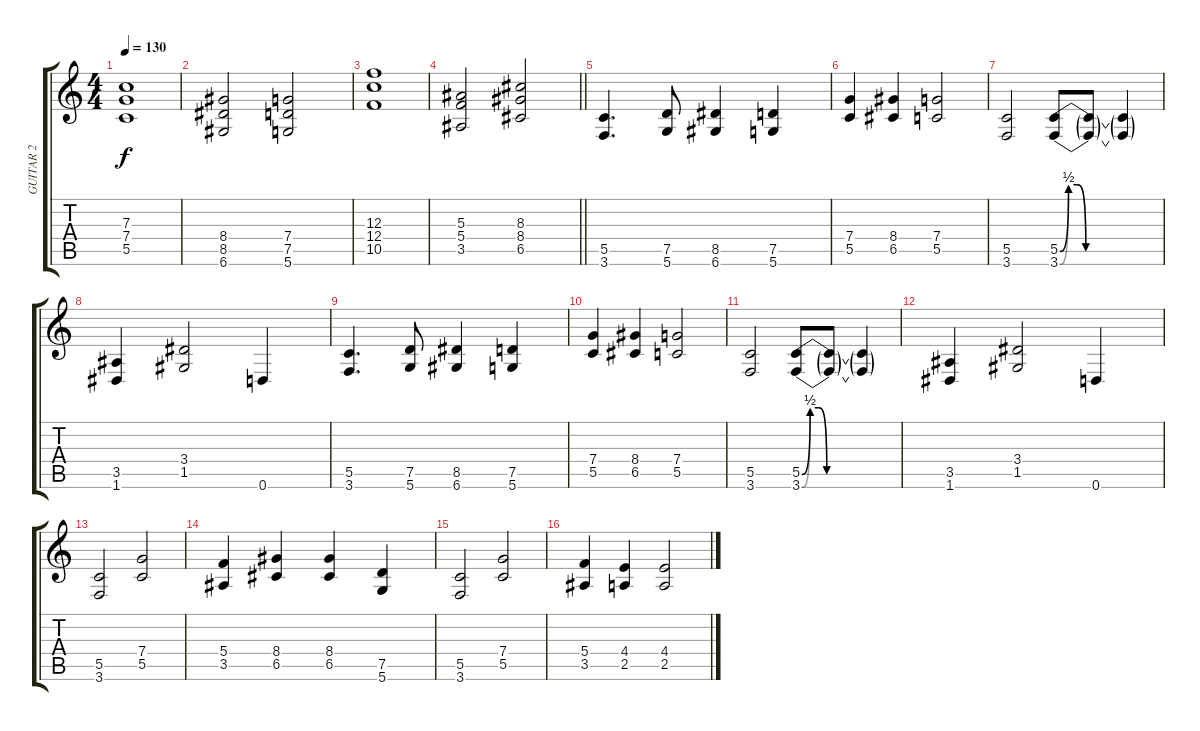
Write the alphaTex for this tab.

\track ("GUITAR 2" "GUITAR 2") {instrument overdrivenguitar}
\staff {score tabs}
\tuning (D4 A3 F3 C3 G2 D2) {hide}
\ts (4 4)
\tempo 130
\clef g2
\ks c
(7.3 7.4 5.5).1{dy f} |
(8.4 8.5 6.6).2 (7.4 7.5 5.6).2 |
(12.3 12.4 10.5).1 |
\barLineRight lightlight
(5.3 5.4 3.5).2 (8.3 8.4 6.5).2 |
(5.5 3.6).4{d} (7.5 5.6).8 (8.5 6.6).4 (7.5 5.6).4 |
(7.4 5.5).4 (8.4 6.5).4 (7.4 5.5).2 |
(5.5 3.6).2 (5.5{be (custom 0 0 5 2 10 2 15 0 60 0)} 3.6{be (custom 0 0 5 2 10 2 15 0 60 0)}).8 (5.5{t} 3.6{t}).8 (5.5{t} 3.6{t}).4 |
(3.5 1.6).4 (3.4 1.5).2 0.6.4 |
(5.5 3.6).4{d} (7.5 5.6).8 (8.5 6.6).4 (7.5 5.6).4 |
(7.4 5.5).4 (8.4 6.5).4 (7.4 5.5).2 |
(5.5 3.6).2 (5.5{be (custom 0 0 5 2 10 2 15 0 60 0)} 3.6{be (custom 0 0 5 2 10 2 15 0 60 0)}).8 (5.5{t} 3.6{t}).8 (5.5{t} 3.6{t}).4 |
(3.5 1.6).4 (3.4 1.5).2 0.6.4 |
(5.5 3.6).2 (7.4 5.5).2 |
(5.4 3.5).4 (8.4 6.5).4 (8.4 6.5).4 (7.5 5.6).4 |
(5.5 3.6).2 (7.4 5.5).2 |
(5.4 3.5).4 (4.4 2.5).4 (4.4 2.5).2
